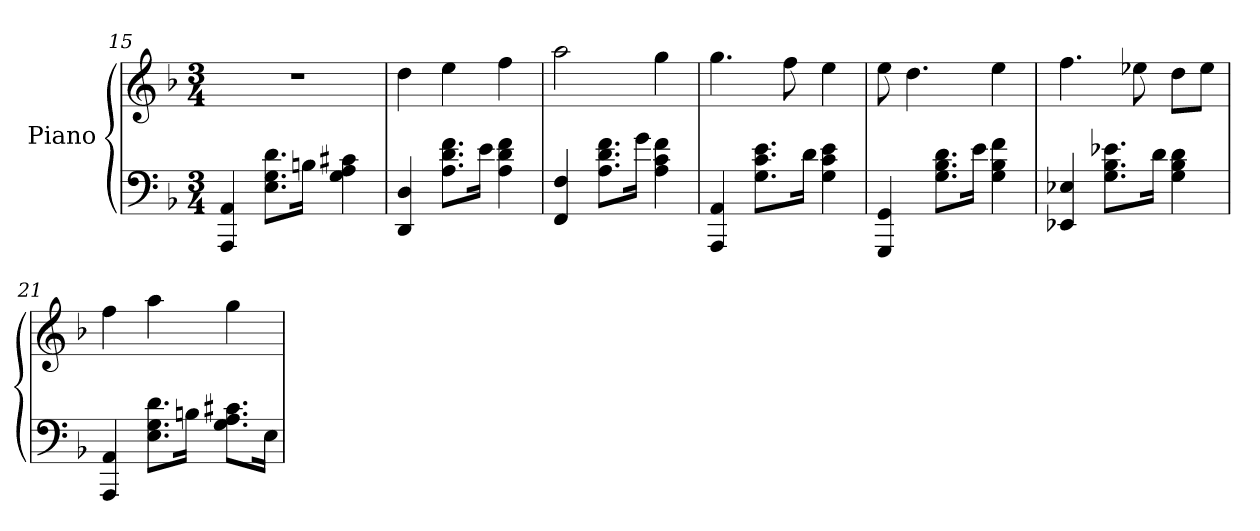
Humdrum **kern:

**kern	**kern
*part1	*part1
*staff2	*staff1
*I"Piano	*
*clefF4	*clefG2
*k[b-]	*k[b-]
*M3/4	*M3/4
=15	=15
4AAA/ 4AA/	2.r
8.E\ 8.G\ 8.d\L	.
16Bn\Jk	.
4G\ 4A\ 4c#X\	.
=16	=16
4DD/ 4D/	4dd\
8.A\ 8.d\ 8.f\L	4ee\
16e\Jk	.
4A\ 4d\ 4f\	4ff\
!!LO:LB:g=z
=17	=17
4FF/ 4F/	2aa\
8.A\ 8.d\ 8.f\L	.
16g\Jk	.
4A\ 4c\ 4f\	4gg\
=18	=18
4AAA/ 4AA/	4.gg\
8.G\ 8.c\ 8.e\L	.
.	8ff\
16d\Jk	.
4G\ 4c\ 4e\	4ee\
=19	=19
4GGG/ 4GG/	8ee\
.	4.dd\
8.G\ 8.B-\ 8.d\L	.
16e\Jk	.
4G\ 4B-\ 4f\	4ee\
=20	=20
4EE-X/ 4E-X/	4.ff\
8.G\ 8.B-\ 8.e-X\L	.
.	8ee-X\
16d\Jk	.
4G\ 4B-\ 4d\	8dd\L
.	8ee-\J
=21	=21
4AAA/ 4AA/	4ff\
8.E\ 8.G\ 8.d\L	4aa\
16Bn\Jk	.
8.G\ 8.A\ 8.c#X\L	4gg\
16E\Jk	.
=	=
*-	*-
